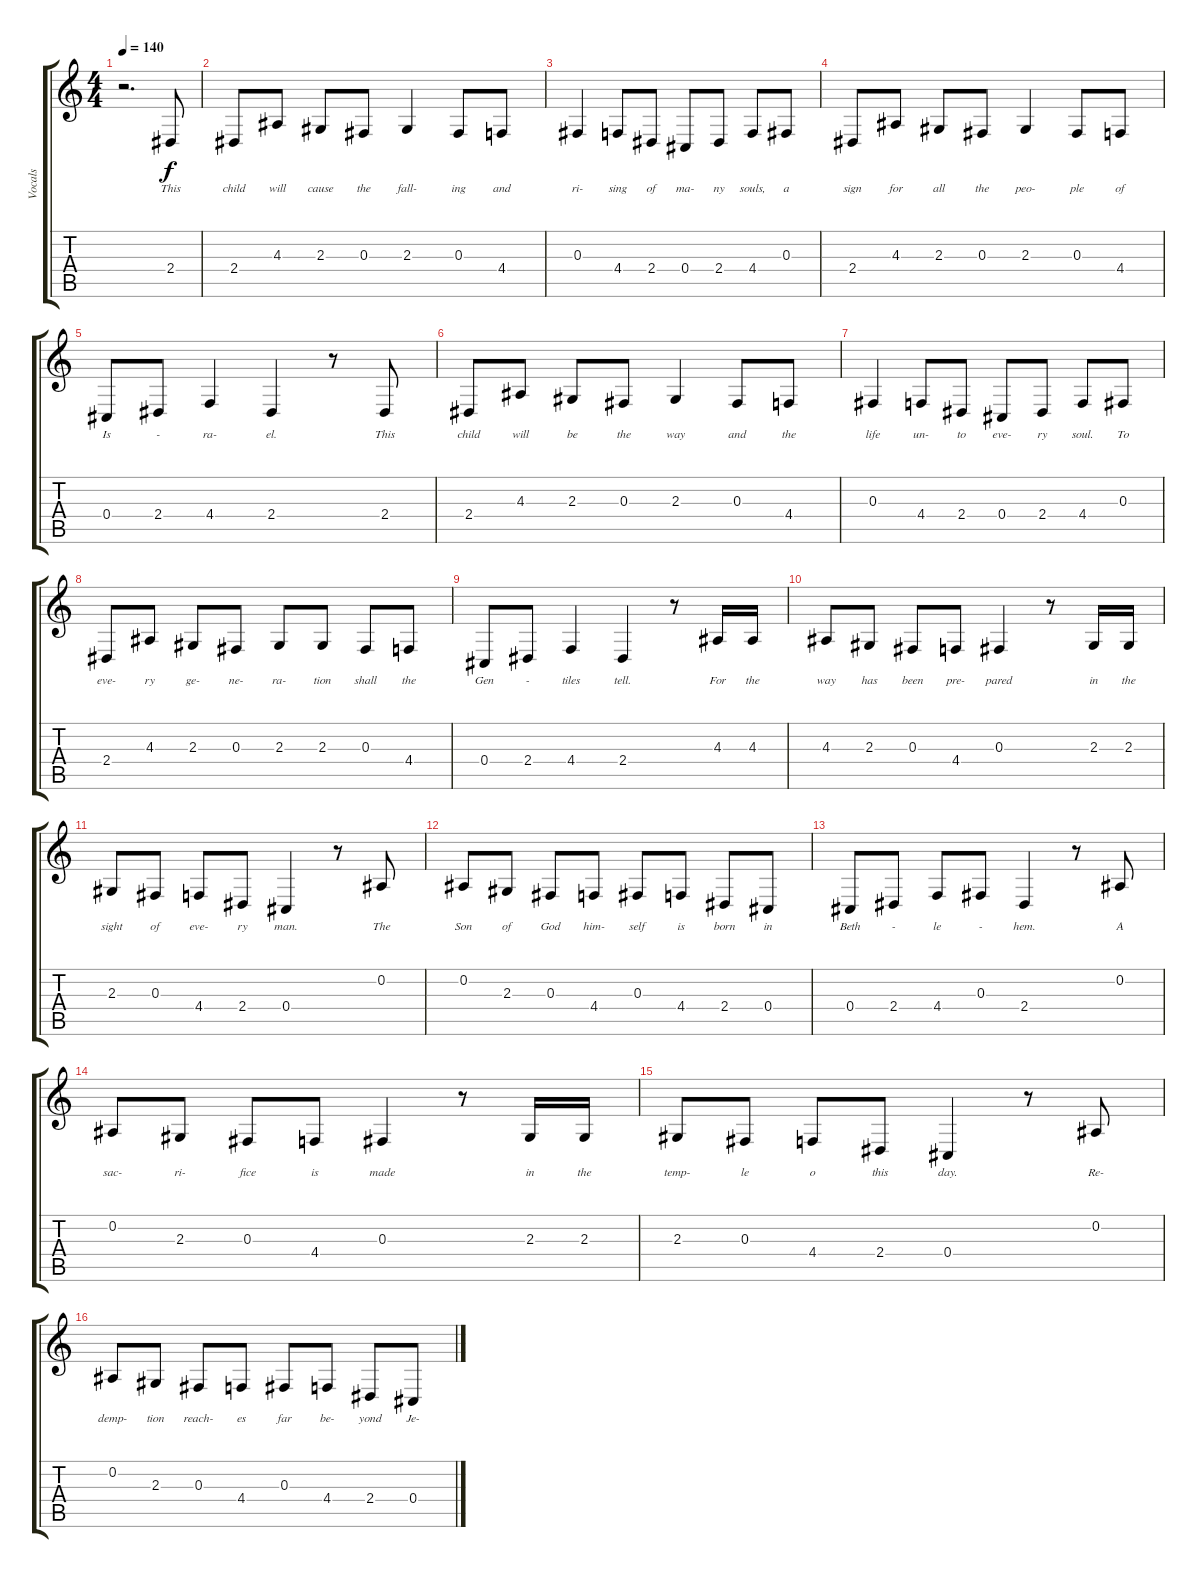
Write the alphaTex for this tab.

\track ("Vocals" "Vocals") {instrument lead1square}
\staff {score tabs}
\tuning (Eb4 Bb3 Gb3 Db3 Ab2 Eb2) {hide}
\ts (4 4)
\tempo 140
\clef g2
\ks c
r.2{d dy f} 2.4.8{lyrics (0 "This") lyrics (1 "") lyrics (2 "") lyrics (3 "") lyrics (4 "")} |
2.4.8{lyrics (0 "child") lyrics (1 "") lyrics (2 "") lyrics (3 "") lyrics (4 "")} 4.3.8{lyrics (0 "will") lyrics (1 "") lyrics (2 "") lyrics (3 "") lyrics (4 "")} 2.3.8{lyrics (0 "cause") lyrics (1 "") lyrics (2 "") lyrics (3 "") lyrics (4 "")} 0.3.8{lyrics (0 "the") lyrics (1 "") lyrics (2 "") lyrics (3 "") lyrics (4 "")} 2.3.4{lyrics (0 "fall-") lyrics (1 "") lyrics (2 "") lyrics (3 "") lyrics (4 "")} 0.3.8{lyrics (0 "ing") lyrics (1 "") lyrics (2 "") lyrics (3 "") lyrics (4 "")} 4.4.8{lyrics (0 "and") lyrics (1 "") lyrics (2 "") lyrics (3 "") lyrics (4 "")} |
0.3.4{lyrics (0 "ri-") lyrics (1 "") lyrics (2 "") lyrics (3 "") lyrics (4 "")} 4.4.8{lyrics (0 "sing") lyrics (1 "") lyrics (2 "") lyrics (3 "") lyrics (4 "")} 2.4.8{lyrics (0 "of") lyrics (1 "") lyrics (2 "") lyrics (3 "") lyrics (4 "")} 0.4.8{lyrics (0 "ma-") lyrics (1 "") lyrics (2 "") lyrics (3 "") lyrics (4 "")} 2.4.8{lyrics (0 "ny") lyrics (1 "") lyrics (2 "") lyrics (3 "") lyrics (4 "")} 4.4.8{lyrics (0 "souls,") lyrics (1 "") lyrics (2 "") lyrics (3 "") lyrics (4 "")} 0.3.8{lyrics (0 "a") lyrics (1 "") lyrics (2 "") lyrics (3 "") lyrics (4 "")} |
2.4.8{lyrics (0 "sign") lyrics (1 "") lyrics (2 "") lyrics (3 "") lyrics (4 "")} 4.3.8{lyrics (0 "for") lyrics (1 "") lyrics (2 "") lyrics (3 "") lyrics (4 "")} 2.3.8{lyrics (0 "all") lyrics (1 "") lyrics (2 "") lyrics (3 "") lyrics (4 "")} 0.3.8{lyrics (0 "the") lyrics (1 "") lyrics (2 "") lyrics (3 "") lyrics (4 "")} 2.3.4{lyrics (0 "peo-") lyrics (1 "") lyrics (2 "") lyrics (3 "") lyrics (4 "")} 0.3.8{lyrics (0 "ple") lyrics (1 "") lyrics (2 "") lyrics (3 "") lyrics (4 "")} 4.4.8{lyrics (0 "of") lyrics (1 "") lyrics (2 "") lyrics (3 "") lyrics (4 "")} |
0.4.8{lyrics (0 "Is") lyrics (1 "") lyrics (2 "") lyrics (3 "") lyrics (4 "")} 2.4.8{lyrics (0 "-") lyrics (1 "") lyrics (2 "") lyrics (3 "") lyrics (4 "")} 4.4.4{lyrics (0 "ra-") lyrics (1 "") lyrics (2 "") lyrics (3 "") lyrics (4 "")} 2.4.4{lyrics (0 "el.") lyrics (1 "") lyrics (2 "") lyrics (3 "") lyrics (4 "")} r.8 2.4.8{lyrics (0 "This") lyrics (1 "") lyrics (2 "") lyrics (3 "") lyrics (4 "")} |
2.4.8{lyrics (0 "child") lyrics (1 "") lyrics (2 "") lyrics (3 "") lyrics (4 "")} 4.3.8{lyrics (0 "will") lyrics (1 "") lyrics (2 "") lyrics (3 "") lyrics (4 "")} 2.3.8{lyrics (0 "be") lyrics (1 "") lyrics (2 "") lyrics (3 "") lyrics (4 "")} 0.3.8{lyrics (0 "the") lyrics (1 "") lyrics (2 "") lyrics (3 "") lyrics (4 "")} 2.3.4{lyrics (0 "way") lyrics (1 "") lyrics (2 "") lyrics (3 "") lyrics (4 "")} 0.3.8{lyrics (0 "and") lyrics (1 "") lyrics (2 "") lyrics (3 "") lyrics (4 "")} 4.4.8{lyrics (0 "the") lyrics (1 "") lyrics (2 "") lyrics (3 "") lyrics (4 "")} |
0.3.4{lyrics (0 "life") lyrics (1 "") lyrics (2 "") lyrics (3 "") lyrics (4 "")} 4.4.8{lyrics (0 "un-") lyrics (1 "") lyrics (2 "") lyrics (3 "") lyrics (4 "")} 2.4.8{lyrics (0 "to") lyrics (1 "") lyrics (2 "") lyrics (3 "") lyrics (4 "")} 0.4.8{lyrics (0 "eve-") lyrics (1 "") lyrics (2 "") lyrics (3 "") lyrics (4 "")} 2.4.8{lyrics (0 "ry") lyrics (1 "") lyrics (2 "") lyrics (3 "") lyrics (4 "")} 4.4.8{lyrics (0 "soul.") lyrics (1 "") lyrics (2 "") lyrics (3 "") lyrics (4 "")} 0.3.8{lyrics (0 "To") lyrics (1 "") lyrics (2 "") lyrics (3 "") lyrics (4 "")} |
2.4.8{lyrics (0 "eve-") lyrics (1 "") lyrics (2 "") lyrics (3 "") lyrics (4 "")} 4.3.8{lyrics (0 "ry") lyrics (1 "") lyrics (2 "") lyrics (3 "") lyrics (4 "")} 2.3.8{lyrics (0 "ge-") lyrics (1 "") lyrics (2 "") lyrics (3 "") lyrics (4 "")} 0.3.8{lyrics (0 "ne-") lyrics (1 "") lyrics (2 "") lyrics (3 "") lyrics (4 "")} 2.3.8{lyrics (0 "ra-") lyrics (1 "") lyrics (2 "") lyrics (3 "") lyrics (4 "")} 2.3.8{lyrics (0 "tion") lyrics (1 "") lyrics (2 "") lyrics (3 "") lyrics (4 "")} 0.3.8{lyrics (0 "shall") lyrics (1 "") lyrics (2 "") lyrics (3 "") lyrics (4 "")} 4.4.8{lyrics (0 "the") lyrics (1 "") lyrics (2 "") lyrics (3 "") lyrics (4 "")} |
0.4.8{lyrics (0 "Gen") lyrics (1 "") lyrics (2 "") lyrics (3 "") lyrics (4 "")} 2.4.8{lyrics (0 "-") lyrics (1 "") lyrics (2 "") lyrics (3 "") lyrics (4 "")} 4.4.4{lyrics (0 "tiles") lyrics (1 "") lyrics (2 "") lyrics (3 "") lyrics (4 "")} 2.4.4{lyrics (0 "tell.") lyrics (1 "") lyrics (2 "") lyrics (3 "") lyrics (4 "")} r.8 4.3.16{lyrics (0 "For") lyrics (1 "") lyrics (2 "") lyrics (3 "") lyrics (4 "")} 4.3.16{lyrics (0 "the") lyrics (1 "") lyrics (2 "") lyrics (3 "") lyrics (4 "")} |
4.3.8{lyrics (0 "way") lyrics (1 "") lyrics (2 "") lyrics (3 "") lyrics (4 "")} 2.3.8{lyrics (0 "has") lyrics (1 "") lyrics (2 "") lyrics (3 "") lyrics (4 "")} 0.3.8{lyrics (0 "been") lyrics (1 "") lyrics (2 "") lyrics (3 "") lyrics (4 "")} 4.4.8{lyrics (0 "pre-") lyrics (1 "") lyrics (2 "") lyrics (3 "") lyrics (4 "")} 0.3.4{lyrics (0 "pared") lyrics (1 "") lyrics (2 "") lyrics (3 "") lyrics (4 "")} r.8 2.3.16{lyrics (0 "in") lyrics (1 "") lyrics (2 "") lyrics (3 "") lyrics (4 "")} 2.3.16{lyrics (0 "the") lyrics (1 "") lyrics (2 "") lyrics (3 "") lyrics (4 "")} |
2.3.8{lyrics (0 "sight") lyrics (1 "") lyrics (2 "") lyrics (3 "") lyrics (4 "")} 0.3.8{lyrics (0 "of") lyrics (1 "") lyrics (2 "") lyrics (3 "") lyrics (4 "")} 4.4.8{lyrics (0 "eve-") lyrics (1 "") lyrics (2 "") lyrics (3 "") lyrics (4 "")} 2.4.8{lyrics (0 "ry") lyrics (1 "") lyrics (2 "") lyrics (3 "") lyrics (4 "")} 0.4.4{lyrics (0 "man.") lyrics (1 "") lyrics (2 "") lyrics (3 "") lyrics (4 "")} r.8 0.2.8{lyrics (0 "The") lyrics (1 "") lyrics (2 "") lyrics (3 "") lyrics (4 "")} |
0.2.8{lyrics (0 "Son") lyrics (1 "") lyrics (2 "") lyrics (3 "") lyrics (4 "")} 2.3.8{lyrics (0 "of") lyrics (1 "") lyrics (2 "") lyrics (3 "") lyrics (4 "")} 0.3.8{lyrics (0 "God") lyrics (1 "") lyrics (2 "") lyrics (3 "") lyrics (4 "")} 4.4.8{lyrics (0 "him-") lyrics (1 "") lyrics (2 "") lyrics (3 "") lyrics (4 "")} 0.3.8{lyrics (0 "self") lyrics (1 "") lyrics (2 "") lyrics (3 "") lyrics (4 "")} 4.4.8{lyrics (0 "is") lyrics (1 "") lyrics (2 "") lyrics (3 "") lyrics (4 "")} 2.4.8{lyrics (0 "born") lyrics (1 "") lyrics (2 "") lyrics (3 "") lyrics (4 "")} 0.4.8{lyrics (0 "in") lyrics (1 "") lyrics (2 "") lyrics (3 "") lyrics (4 "")} |
0.4.8{lyrics (0 "Beth") lyrics (1 "") lyrics (2 "") lyrics (3 "") lyrics (4 "")} 2.4.8{lyrics (0 "-") lyrics (1 "") lyrics (2 "") lyrics (3 "") lyrics (4 "")} 4.4.8{lyrics (0 "le") lyrics (1 "") lyrics (2 "") lyrics (3 "") lyrics (4 "")} 0.3.8{lyrics (0 "-") lyrics (1 "") lyrics (2 "") lyrics (3 "") lyrics (4 "")} 2.4.4{lyrics (0 "hem.") lyrics (1 "") lyrics (2 "") lyrics (3 "") lyrics (4 "")} r.8 0.2.8{lyrics (0 "A") lyrics (1 "") lyrics (2 "") lyrics (3 "") lyrics (4 "")} |
0.2.8{lyrics (0 "sac-") lyrics (1 "") lyrics (2 "") lyrics (3 "") lyrics (4 "")} 2.3.8{lyrics (0 "ri-") lyrics (1 "") lyrics (2 "") lyrics (3 "") lyrics (4 "")} 0.3.8{lyrics (0 "fice") lyrics (1 "") lyrics (2 "") lyrics (3 "") lyrics (4 "")} 4.4.8{lyrics (0 "is") lyrics (1 "") lyrics (2 "") lyrics (3 "") lyrics (4 "")} 0.3.4{lyrics (0 "made") lyrics (1 "") lyrics (2 "") lyrics (3 "") lyrics (4 "")} r.8 2.3.16{lyrics (0 "in") lyrics (1 "") lyrics (2 "") lyrics (3 "") lyrics (4 "")} 2.3.16{lyrics (0 "the") lyrics (1 "") lyrics (2 "") lyrics (3 "") lyrics (4 "")} |
2.3.8{lyrics (0 "temp-") lyrics (1 "") lyrics (2 "") lyrics (3 "") lyrics (4 "")} 0.3.8{lyrics (0 "le") lyrics (1 "") lyrics (2 "") lyrics (3 "") lyrics (4 "")} 4.4.8{lyrics (0 "o") lyrics (1 "") lyrics (2 "") lyrics (3 "") lyrics (4 "")} 2.4.8{lyrics (0 "this") lyrics (1 "") lyrics (2 "") lyrics (3 "") lyrics (4 "")} 0.4.4{lyrics (0 "day.") lyrics (1 "") lyrics (2 "") lyrics (3 "") lyrics (4 "")} r.8 0.2.8{lyrics (0 "Re-") lyrics (1 "") lyrics (2 "") lyrics (3 "") lyrics (4 "")} |
0.2.8{lyrics (0 "demp-") lyrics (1 "") lyrics (2 "") lyrics (3 "") lyrics (4 "")} 2.3.8{lyrics (0 "tion") lyrics (1 "") lyrics (2 "") lyrics (3 "") lyrics (4 "")} 0.3.8{lyrics (0 "reach-") lyrics (1 "") lyrics (2 "") lyrics (3 "") lyrics (4 "")} 4.4.8{lyrics (0 "es") lyrics (1 "") lyrics (2 "") lyrics (3 "") lyrics (4 "")} 0.3.8{lyrics (0 "far") lyrics (1 "") lyrics (2 "") lyrics (3 "") lyrics (4 "")} 4.4.8{lyrics (0 "be-") lyrics (1 "") lyrics (2 "") lyrics (3 "") lyrics (4 "")} 2.4.8{lyrics (0 "yond") lyrics (1 "") lyrics (2 "") lyrics (3 "") lyrics (4 "")} 0.4.8{lyrics (0 "Je-") lyrics (1 "") lyrics (2 "") lyrics (3 "") lyrics (4 "")}
